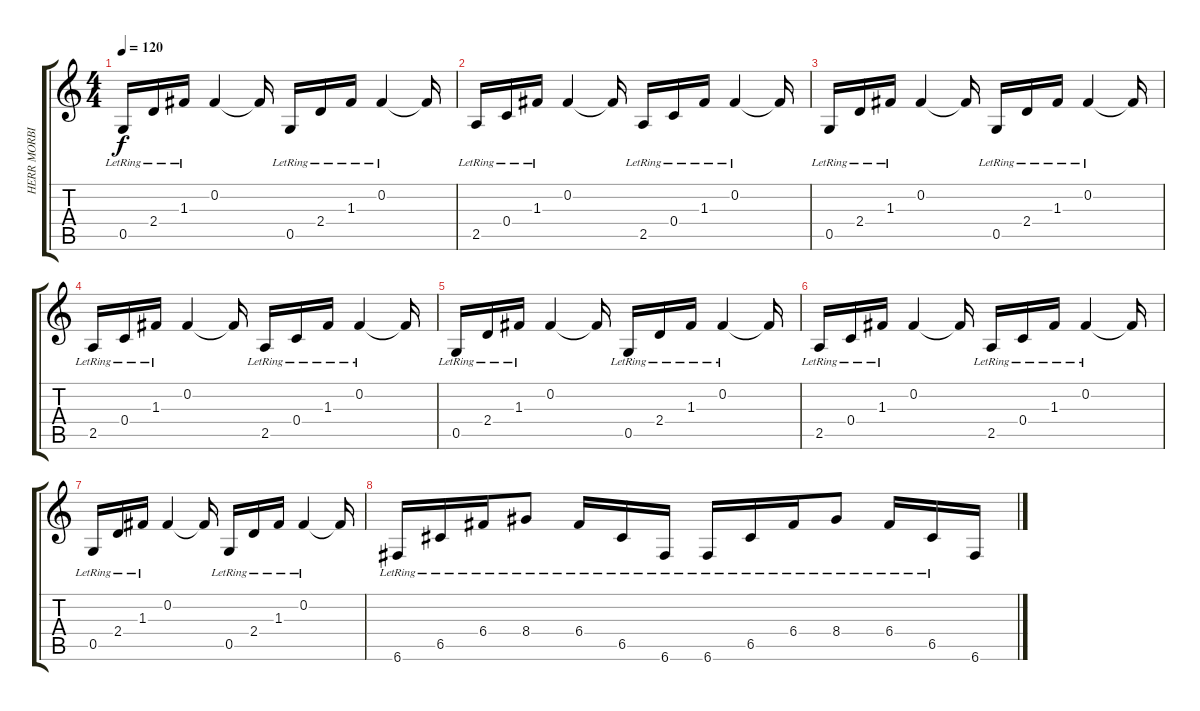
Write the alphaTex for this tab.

\track ("HERR MORBID" "HERR MORBI") {instrument distortionguitar}
\staff {score tabs}
\tuning (D4 Gb3 F3 C3 G2 C2) {hide}
\ts (4 4)
\tempo 120
\clef g2
\ks c
0.5{lr}.16{dy f} 2.4{lr}.16 1.3{lr}.16 0.2.4 0.2{t}.16 0.5{lr}.16 2.4{lr}.16 1.3{lr}.16 0.2{lr}.4 0.2{t}.16 |
2.5{lr}.16{volume 13} 0.4{lr}.16 1.3{lr}.16 0.2.4 0.2{t}.16 2.5{lr}.16 0.4{lr}.16 1.3{lr}.16 0.2{lr}.4 0.2{t}.16 |
0.5{lr}.16 2.4{lr}.16 1.3{lr}.16 0.2.4 0.2{t}.16 0.5{lr}.16 2.4{lr}.16 1.3{lr}.16 0.2{lr}.4 0.2{t}.16 |
2.5{lr}.16{volume 13} 0.4{lr}.16 1.3{lr}.16 0.2.4 0.2{t}.16 2.5{lr}.16 0.4{lr}.16 1.3{lr}.16 0.2{lr}.4 0.2{t}.16 |
0.5{lr}.16 2.4{lr}.16 1.3{lr}.16 0.2.4 0.2{t}.16 0.5{lr}.16 2.4{lr}.16 1.3{lr}.16 0.2{lr}.4 0.2{t}.16 |
2.5{lr}.16{volume 13} 0.4{lr}.16 1.3{lr}.16 0.2.4 0.2{t}.16 2.5{lr}.16 0.4{lr}.16 1.3{lr}.16 0.2{lr}.4 0.2{t}.16 |
0.5{lr}.16 2.4{lr}.16 1.3{lr}.16 0.2.4 0.2{t}.16 0.5{lr}.16 2.4{lr}.16 1.3{lr}.16 0.2{lr}.4 0.2{t}.16 |
6.6{lr}.16 6.5{lr}.16 6.4{lr}.16 8.4{lr}.8 6.4{lr}.16 6.5{lr}.16 6.6{lr}.16 6.6{lr}.16 6.5{lr}.16 6.4{lr}.16 8.4{lr}.8 6.4{lr}.16 6.5{lr}.16 6.6.16
